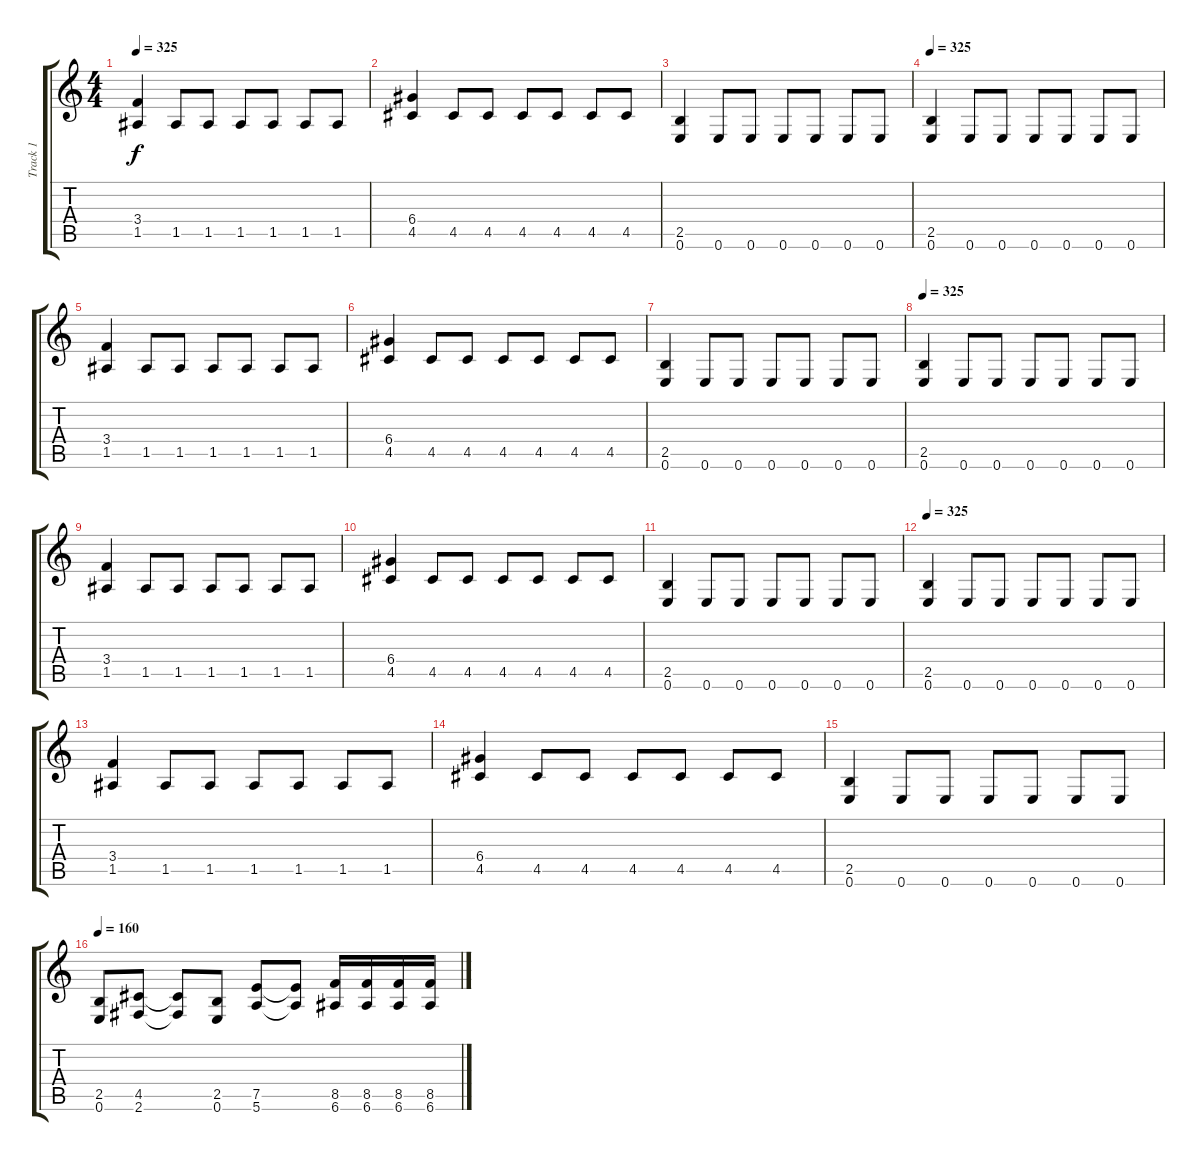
\track ("Track 1" "Track 1") {instrument distortionguitar}
\staff {score tabs}
\tuning (E4 B3 G3 D3 A2 E2) {hide}
\ts (4 4)
\tempo 325
\clef g2
\ks c
(3.4 1.5).4{dy f} 1.5.8 1.5.8 1.5.8 1.5.8 1.5.8 1.5.8 |
(6.4 4.5).4 4.5.8 4.5.8 4.5.8 4.5.8 4.5.8 4.5.8 |
(2.5 0.6).4 0.6.8 0.6.8 0.6.8 0.6.8 0.6.8 0.6.8 |
\tempo 325
(2.5 0.6).4 0.6.8 0.6.8 0.6.8 0.6.8 0.6.8 0.6.8 |
(3.4 1.5).4 1.5.8 1.5.8 1.5.8 1.5.8 1.5.8 1.5.8 |
(6.4 4.5).4 4.5.8 4.5.8 4.5.8 4.5.8 4.5.8 4.5.8 |
(2.5 0.6).4 0.6.8 0.6.8 0.6.8 0.6.8 0.6.8 0.6.8 |
\tempo 325
(2.5 0.6).4 0.6.8 0.6.8 0.6.8 0.6.8 0.6.8 0.6.8 |
(3.4 1.5).4 1.5.8 1.5.8 1.5.8 1.5.8 1.5.8 1.5.8 |
(6.4 4.5).4 4.5.8 4.5.8 4.5.8 4.5.8 4.5.8 4.5.8 |
(2.5 0.6).4 0.6.8 0.6.8 0.6.8 0.6.8 0.6.8 0.6.8 |
\tempo 325
(2.5 0.6).4 0.6.8 0.6.8 0.6.8 0.6.8 0.6.8 0.6.8 |
(3.4 1.5).4 1.5.8 1.5.8 1.5.8 1.5.8 1.5.8 1.5.8 |
(6.4 4.5).4 4.5.8 4.5.8 4.5.8 4.5.8 4.5.8 4.5.8 |
(2.5 0.6).4 0.6.8 0.6.8 0.6.8 0.6.8 0.6.8 0.6.8 |
\tempo 160
(2.5 0.6).8 (4.5 2.6).8 (4.5{t} 2.6{t}).8 (2.5 0.6).8 (7.5 5.6).8 (7.5{t} 5.6{t}).8 (8.5 6.6).16 (8.5 6.6).16 (8.5 6.6).16 (8.5 6.6).16
